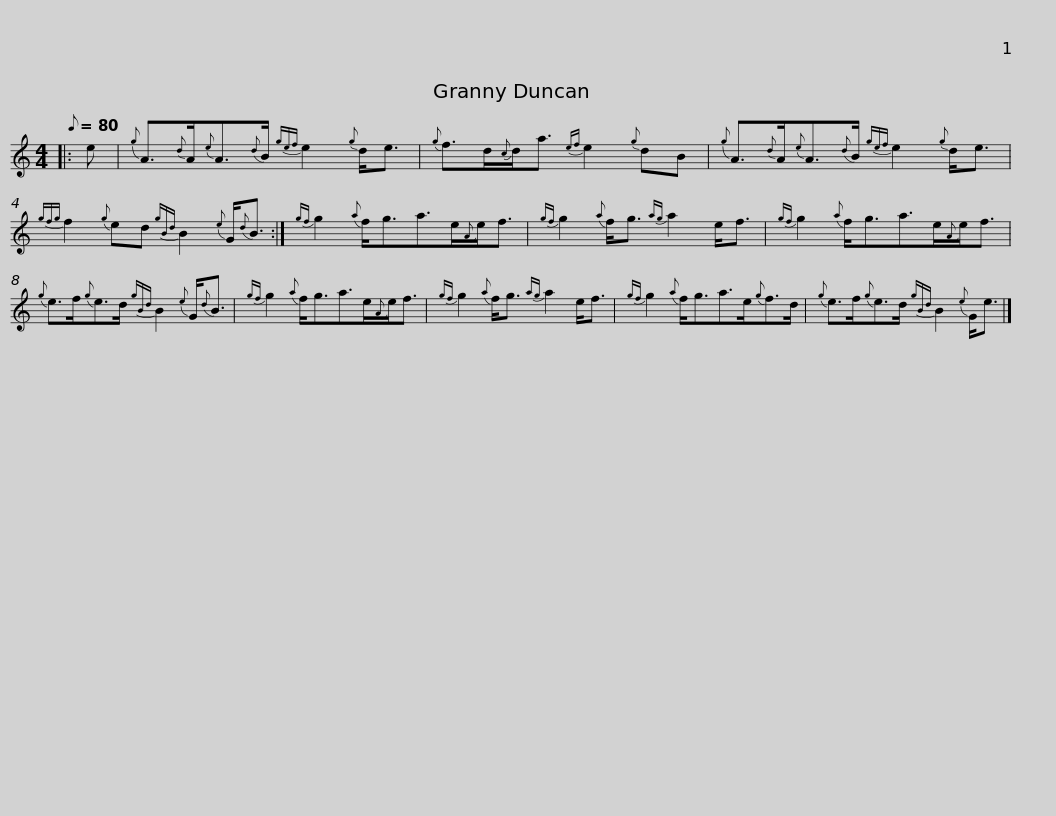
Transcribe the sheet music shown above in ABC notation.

X:1
L:1/8
Q:1/8=80
M:4/4
I:linebreak $
K:C
V:1 treble
V:1
|: e |{g} A3/2{d}A/{e}A3/2{d}B/{gef} e2{g} d<e |{g} f>d{c}d<a{ef} e2{g} dB |${g} A3/2{d}A/{e}A3/2{d}B/{gef} e2{g} d<e |{gfg} f2{g} ed{gBd} B2{e} G/{d}B3/2 :| %5
{gf} g2{a} f<ga>e{A}e<f |${gf} g2{a} f<g{ag} a2 e<f |{gf} g2{a} f<ga>e{A}e<f |{g} e>f{g}e>d{gBd} B2{e} G/{d}B3/2 |${gf} g2{a} f<ga>e{A}e<f | %10
{gf} g2{a} f<g{ag} a2 e<f |{gf} g2{a} f<ga>e{g}f>d |${g} e>f{g}e>d{gBd} B2{e} G<e |] %13
